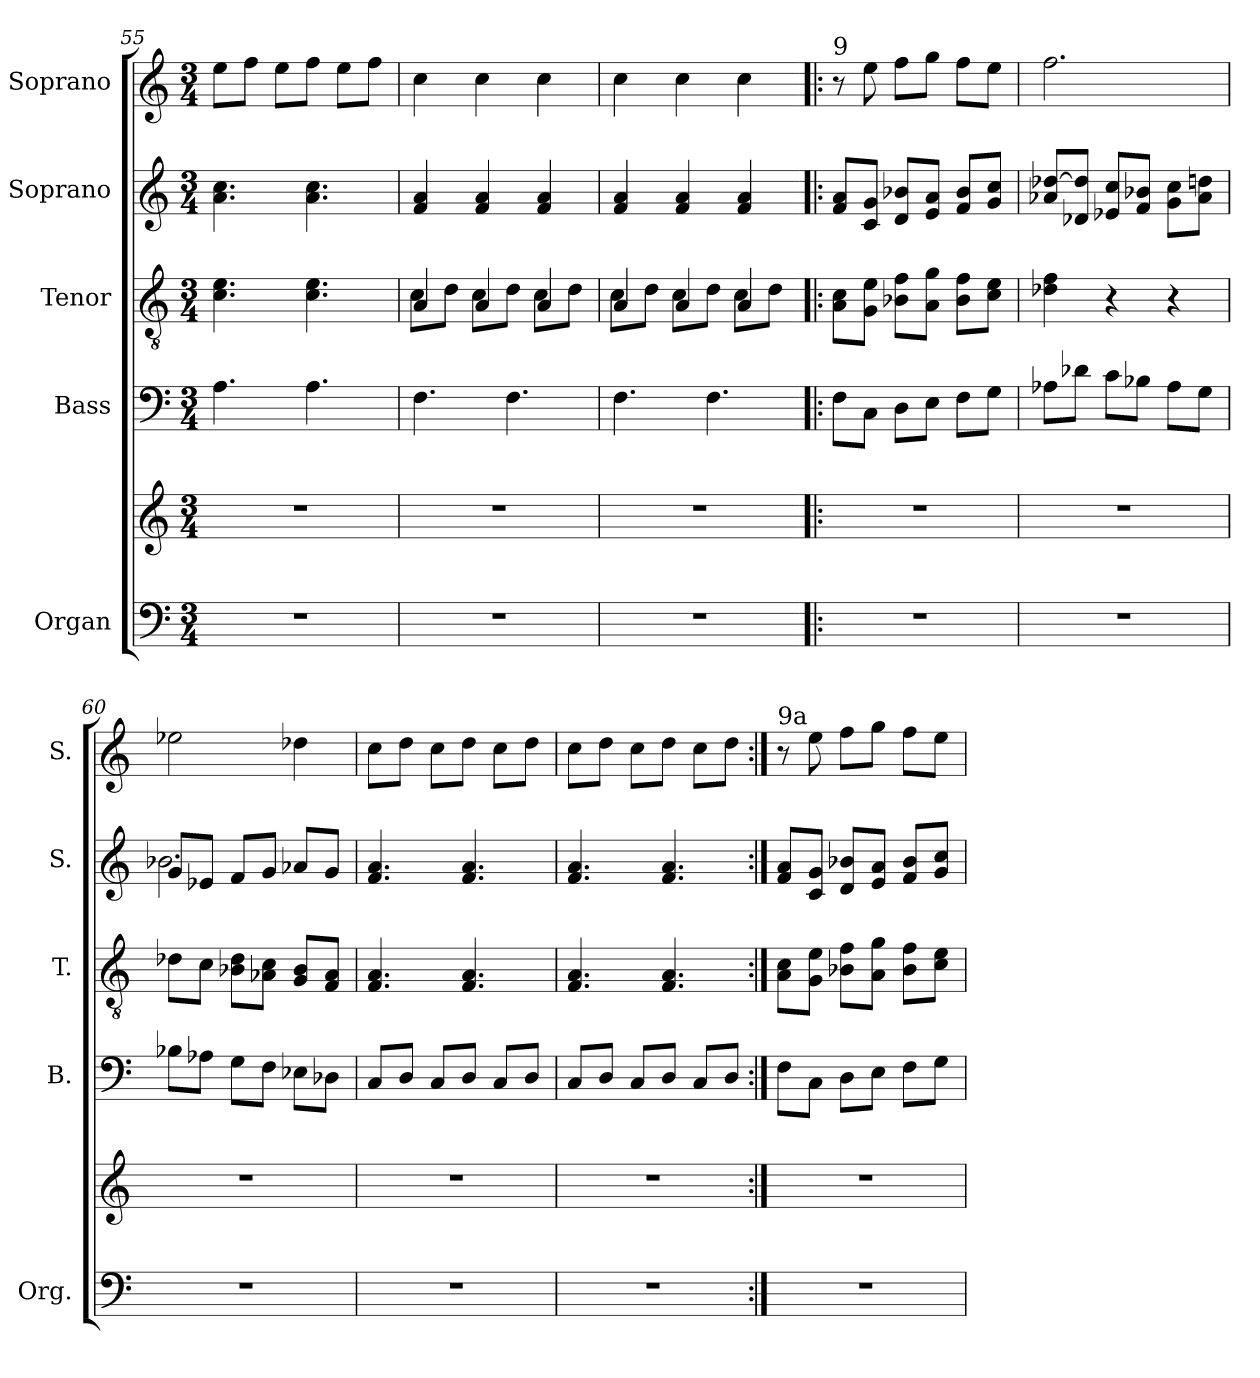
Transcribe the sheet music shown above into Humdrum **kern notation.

**kern	**kern	**kern	**kern	**kern	**kern
*part5	*part5	*part4	*part3	*part2	*part1
*staff6	*staff5	*staff4	*staff3	*staff2	*staff1
*I"Organ	*	*I"Bass	*I"Tenor	*I"Soprano	*I"Soprano
*I'Org.	*	*I'B.	*I'T.	*I'S.	*I'S.
*clefF4	*clefG2	*clefF4	*clefGv2	*clefG2	*clefG2
*k[]	*k[]	*k[]	*k[]	*k[]	*k[]
*M3/4	*M3/4	*M3/4	*M3/4	*M3/4	*M3/4
=55	=55	=55	=55	=55	=55
2.r	2.r	4.A\	4.c\ 4.e\	4.a\ 4.cc\	8ee\L
.	.	.	.	.	8ff\J
.	.	.	.	.	8ee\L
.	.	4.A\	4.c\ 4.e\	4.a\ 4.cc\	8ff\J
.	.	.	.	.	8ee\L
.	.	.	.	.	8ff\J
=56	=56	=56	=56	=56	=56
*	*	*	*^	*	*
2.r	2.r	4.F\	4A/	8c\L	4f/ 4a/	4cc\
.	.	.	.	8d\J	.	.
.	.	.	4A/	8c\L	4f/ 4a/	4cc\
.	.	4.F\	.	8d\J	.	.
.	.	.	4A/	8c\L	4f/ 4a/	4cc\
.	.	.	.	8d\J	.	.
!!LO:LB:g=z
=57	=57	=57	=57	=57	=57	=57
2.r	2.r	4.F\	4A/	8c\L	4f/ 4a/	4cc\
.	.	.	.	8d\J	.	.
.	.	.	4A/	8c\L	4f/ 4a/	4cc\
.	.	4.F\	.	8d\J	.	.
.	.	.	4A/	8c\L	4f/ 4a/	4cc\
.	.	.	.	8d\J	.	.
=58!|:	=58!|:	=58!|:	=58!|:	=58!|:	=58!|:	=58!|:
!	!	!	!	!	!	!LO:TX:a:t=9
*	*	*	*v	*v	*	*
2.r	2.r	8F\L	8A\ 8c\L	8f/ 8a/L	8r
.	.	8C\J	8G\ 8e\J	8c/ 8g/J	8ee\
.	.	8D\L	8B-X\ 8f\L	8d/ 8b-X/L	8ff\L
.	.	8E\J	8A\ 8g\J	8e/ 8a/J	8gg\J
.	.	8F\L	8B-\ 8f\L	8f/ 8b-/L	8ff\L
.	.	8G\J	8c\ 8e\J	8g/ 8cc/J	8ee\J
=59	=59	=59	=59	=59	=59
2.r	2.r	8A-X\L	4d-X\ 4f\	8a-X/ [8dd-X/L	2.ff\
.	.	8d-X\J	.	8d-X/ 8dd-/]J	.
.	.	8c\L	4r	8e-X/ 8cc/L	.
.	.	8B-X\J	.	8f/ 8b-X/J	.
.	.	8A-\L	4r	8g\ 8cc\L	.
.	.	8G\J	.	8a-\ 8ddn\J	.
=60	=60	=60	=60	=60	=60
*	*	*	*	*^	*
2.r	2.r	8B-X\L	8d-X\L	8g/L	2.b-X\	2ee-X\
.	.	8A-X\J	8c\J	8e-X/J	.	.
.	.	8G\L	8B-X\ 8d-\L	8f/L	.	.
.	.	8F\J	8A-X\ 8c\J	8g/J	.	.
.	.	8E-X\L	8G/ 8B-/L	8a-X/L	.	4dd-X\
.	.	8D-X\J	8F/ 8A-/J	8g/J	.	.
*	*	*	*	*v	*v	*
!!LO:PB:g=z
=61	=61	=61	=61	=61	=61
2.r	2.r	8C/L	4.F/ 4.A/	4.f/ 4.a/	8cc\L
.	.	8D/J	.	.	8dd\J
.	.	8C/L	.	.	8cc\L
.	.	8D/J	4.F/ 4.A/	4.f/ 4.a/	8dd\J
.	.	8C/L	.	.	8cc\L
.	.	8D/J	.	.	8dd\J
=62	=62	=62	=62	=62	=62
2.r	2.r	8C/L	4.F/ 4.A/	4.f/ 4.a/	8cc\L
.	.	8D/J	.	.	8dd\J
.	.	8C/L	.	.	8cc\L
.	.	8D/J	4.F/ 4.A/	4.f/ 4.a/	8dd\J
.	.	8C/L	.	.	8cc\L
.	.	8D/J	.	.	8dd\J
=63:|!	=63:|!	=63:|!	=63:|!	=63:|!	=63:|!
!	!	!	!	!	!LO:TX:a:t=9a
2.r	2.r	8F\L	8A\ 8c\L	8f/ 8a/L	8r
.	.	8C\J	8G\ 8e\J	8c/ 8g/J	8ee\
.	.	8D\L	8B-X\ 8f\L	8d/ 8b-X/L	8ff\L
.	.	8E\J	8A\ 8g\J	8e/ 8a/J	8gg\J
.	.	8F\L	8B-\ 8f\L	8f/ 8b-/L	8ff\L
.	.	8G\J	8c\ 8e\J	8g/ 8cc/J	8ee\J
=	=	=	=	=	=
*-	*-	*-	*-	*-	*-
